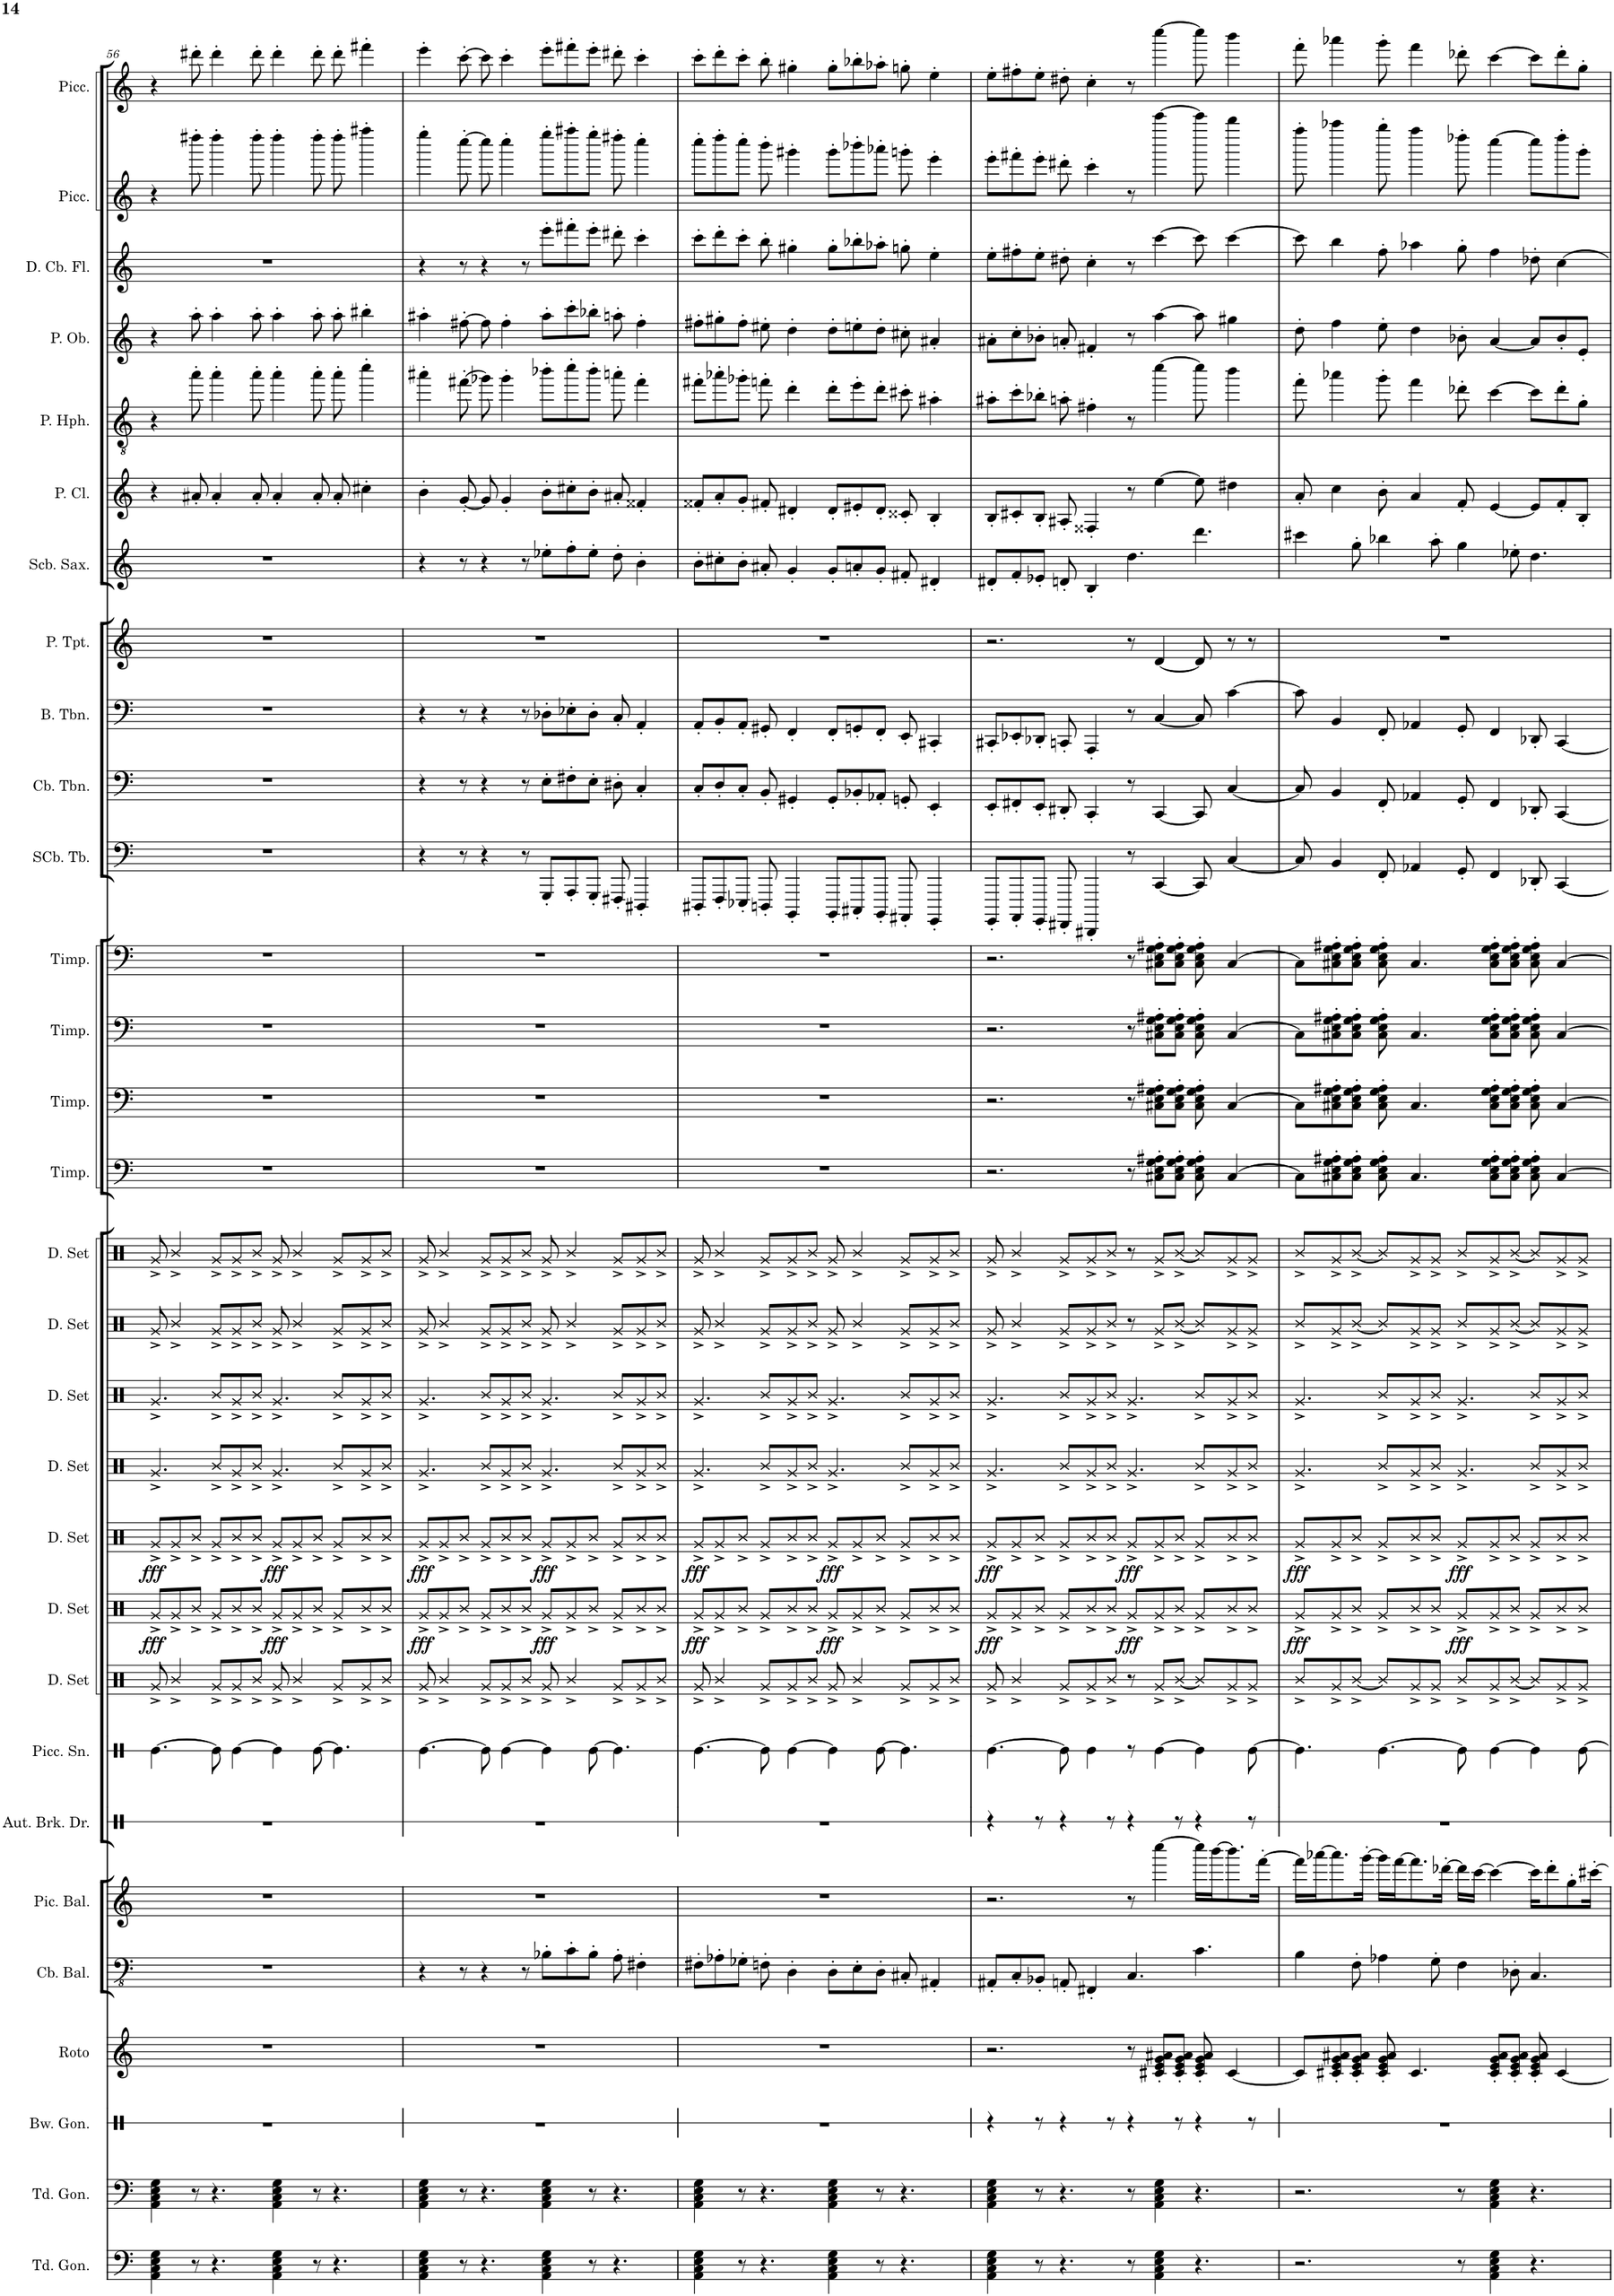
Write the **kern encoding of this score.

**kern	**kern	**kern	**kern	**kern	**kern	**kern	**kern	**kern	**kern	**dynam	**kern	**dynam	**kern	**kern	**kern	**kern	**kern	**kern	**kern	**kern	**kern	**kern	**kern	**kern	**kern	**kern	**kern	**kern	**kern	**kern	**kern
*part30	*part29	*part28	*part27	*part26	*part25	*part24	*part23	*part22	*part21	*part21	*part20	*part20	*part19	*part18	*part17	*part16	*part15	*part14	*part13	*part12	*part11	*part10	*part9	*part8	*part7	*part6	*part5	*part4	*part3	*part2	*part1
*staff30	*staff29	*staff28	*staff27	*staff26	*staff25	*staff24	*staff23	*staff22	*staff21	*staff21	*staff20	*staff20	*staff19	*staff18	*staff17	*staff16	*staff15	*staff14	*staff13	*staff12	*staff11	*staff10	*staff9	*staff8	*staff7	*staff6	*staff5	*staff4	*staff3	*staff2	*staff1
*I"Tuned Gongs	*I"Tuned Gongs	*I"Bowl Gongs	*I"Roto-Toms	*I"Contrabass Balalaika	*I"Piccolo Balalaika	*I"Automobile Brake Drums	*I"Piccolo Snare	*I"Drumset	*I"Drumset	*	*I"Drumset	*	*I"Drumset	*I"Drumset	*I"Drumset	*I"Drumset	*I"Timpani	*I"Timpani	*I"Timpani	*I"Timpani	*I"Sub-Contrabass Tuba	*I"Contrabass Trombone	*I"Bass Trombone	*I"Piccolo Trumpet	*I"Subcontrabass Saxophone	*I"Piccolo Clarinet	*I"Piccolo Heckelphone	*I"Piccolo Oboe	*I"Double Contrabass Flute	*I"Piccolo	*I"Piccolo
*I'Td. Gon.	*I'Td. Gon.	*I'Bw. Gon.	*I'Roto	*I'Cb. Bal.	*I'Pic. Bal.	*I'Aut. Brk. Dr.	*I'Picc. Sn.	*I'D. Set	*I'D. Set	*	*I'D. Set	*	*I'D. Set	*I'D. Set	*I'D. Set	*I'D. Set	*I'Timp.	*I'Timp.	*I'Timp.	*I'Timp.	*I'SCb. Tb.	*I'Cb. Tbn.	*I'B. Tbn.	*I'P. Tpt.	*I'Scb. Sax.	*I'P. Cl.	*I'P. Hph.	*I'P. Ob.	*I'D. Cb. Fl.	*I'Picc.	*I'Picc.
!!LO:PB:g=z
*clefF4	*clefF4	*clefX	*clefG2	*clefFv4	*clefG2	*clefX	*clefX	*clefX	*clefX	*	*clefX	*	*clefX	*clefX	*clefX	*clefX	*clefF4	*clefF4	*clefF4	*clefF4	*clefF4	*clefF4	*clefF4	*clefG2	*clefG2	*clefG2	*clefGv2	*clefG2	*clefG2	*clefG2	*clefG2
*	*	*	*	*	*	*	*	*	*	*	*	*	*	*	*	*	*	*	*	*	*	*	*	*Trd-6c-10	*Trd22c38	*Trd-5c-8	*	*Trd-2c-3	*Trd21c36	*Trd-7c-12	*Trd-7c-12
*k[]	*k[]	*k[]	*k[]	*k[]	*k[]	*k[]	*k[]	*k[]	*k[]	*	*k[]	*	*k[]	*k[]	*k[]	*k[]	*k[]	*k[]	*k[]	*k[]	*k[]	*k[]	*k[]	*k[]	*k[]	*k[]	*k[]	*k[]	*k[]	*k[]	*k[]
*M12/8	*M12/8	*M12/8	*M12/8	*M12/8	*M12/8	*M12/8	*M12/8	*M12/8	*M12/8	*	*M12/8	*	*M12/8	*M12/8	*M12/8	*M12/8	*M12/8	*M12/8	*M12/8	*M12/8	*M12/8	*M12/8	*M12/8	*M12/8	*M12/8	*M12/8	*M12/8	*M12/8	*M12/8	*M12/8	*M12/8
=56	=56	=56	=56	=56	=56	=56	=56	=56	=56	=56	=56	=56	=56	=56	=56	=56	=56	=56	=56	=56	=56	=56	=56	=56	=56	=56	=56	=56	=56	=56	=56
!	!	!	!	!	!	!	!	!	!	!LO:DY:b	!	!LO:DY:b	!	!	!	!	!	!	!	!	!	!	!	!	!	!	!	!	!	!	!
4AA\ 4C\ 4E\ 4G\	4AA\ 4C\ 4E\ 4G\	1.r	1.r	1.r	1.r	1.r	[4.Re\	8Rg^/	8Rg^/L	fff	8Rg^/L	fff	4.Rg^/	4.Rg^/	8Rg^/	8Rg^/	1.r	1.r	1.r	1.r	1.r	1.r	1.r	1.r	1.r	4r	4r	4r	1.r	4r	4r
.	.	.	.	.	.	.	.	4R^/	8Rg^/	.	8Rg^/	.	.	.	4R^/	4R^/	.	.	.	.	.	.	.	.	.	.	.	.	.	.	.
8r	8r	.	.	.	.	.	.	.	8R^/J	.	8R^/J	.	.	.	.	.	.	.	.	.	.	.	.	.	.	8a#X'/	8aa'\	8aa'\	.	8dddd#X'\	8ddd#X'\
4.r	4.r	.	.	.	.	.	8Re\]	8Rg^/L	8Rg^/L	.	8Rg^/L	.	8R^/L	8R^/L	8Rg^/L	8Rg^/L	.	.	.	.	.	.	.	.	.	4a#'/	4aa'\	4aa'\	.	4dddd#'\	4ddd#'\
.	.	.	.	.	.	.	[4Re\	8Rg^/	8R^/	.	8R^/	.	8Rg^/	8Rg^/	8Rg^/	8Rg^/	.	.	.	.	.	.	.	.	.	.	.	.	.	.	.
.	.	.	.	.	.	.	.	8R^/J	8R^/J	.	8R^/J	.	8R^/J	8R^/J	8R^/J	8R^/J	.	.	.	.	.	.	.	.	.	8a#'/	8aa'\	8aa'\	.	8dddd#'\	8ddd#'\
!	!	!	!	!	!	!	!	!	!	!LO:DY:b	!	!LO:DY:b	!	!	!	!	!	!	!	!	!	!	!	!	!	!	!	!	!	!	!
4AA\ 4C\ 4E\ 4G\	4AA\ 4C\ 4E\ 4G\	.	.	.	.	.	4Re\]	8Rg^/	8Rg^/L	fff	8Rg^/L	fff	4.Rg^/	4.Rg^/	8Rg^/	8Rg^/	.	.	.	.	.	.	.	.	.	4a#'/	4aa'\	4aa'\	.	4dddd#'\	4ddd#'\
.	.	.	.	.	.	.	.	4R^/	8Rg^/	.	8Rg^/	.	.	.	4R^/	4R^/	.	.	.	.	.	.	.	.	.	.	.	.	.	.	.
8r	8r	.	.	.	.	.	[8Re\	.	8R^/J	.	8R^/J	.	.	.	.	.	.	.	.	.	.	.	.	.	.	8a#'/	8aa'\	8aa'\	.	8dddd#'\	8ddd#'\
4.r	4.r	.	.	.	.	.	4.Re\]	8Rg^/L	8Rg^/L	.	8Rg^/L	.	8R^/L	8R^/L	8Rg^/L	8Rg^/L	.	.	.	.	.	.	.	.	.	8a#'/	8aa'\	8aa'\	.	8dddd#'\	8ddd#'\
.	.	.	.	.	.	.	.	8Rg^/	8R^/	.	8R^/	.	8Rg^/	8Rg^/	8Rg^/	8Rg^/	.	.	.	.	.	.	.	.	.	4cc#X'\	4ccc'\	4bb#X'\	.	4ffff#X'\	4fff#X'\
.	.	.	.	.	.	.	.	8R^/J	8R^/J	.	8R^/J	.	8R^/J	8R^/J	8R^/J	8R^/J	.	.	.	.	.	.	.	.	.	.	.	.	.	.	.
=57	=57	=57	=57	=57	=57	=57	=57	=57	=57	=57	=57	=57	=57	=57	=57	=57	=57	=57	=57	=57	=57	=57	=57	=57	=57	=57	=57	=57	=57	=57	=57
!	!	!	!	!	!	!	!	!	!	!LO:DY:b	!	!LO:DY:b	!	!	!	!	!	!	!	!	!	!	!	!	!	!	!	!	!	!	!
4AA\ 4C\ 4E\ 4G\	4AA\ 4C\ 4E\ 4G\	1.r	1.r	4r	1.r	1.r	[4.Re\	8Rg^/	8Rg^/L	fff	8Rg^/L	fff	4.Rg^/	4.Rg^/	8Rg^/	8Rg^/	1.r	1.r	1.r	1.r	4r	4r	4r	1.r	4r	4b'\	4aa#X'\	4aa#X'\	4r	4eeee'\	4eee'\
.	.	.	.	.	.	.	.	4R^/	8Rg^/	.	8Rg^/	.	.	.	4R^/	4R^/	.	.	.	.	.	.	.	.	.	.	.	.	.	.	.
8r	8r	.	.	8r	.	.	.	.	8R^/J	.	8R^/J	.	.	.	.	.	.	.	.	.	8r	8r	8r	.	8r	[8g'/	[8ff#X'\	[8ff#X'\	8r	[8cccc'\	[8ccc'\
4.r	4.r	.	.	4r	.	.	8Re\]	8Rg^/L	8Rg^/L	.	8Rg^/L	.	8R^/L	8R^/L	8Rg^/L	8Rg^/L	.	.	.	.	4r	4r	4r	.	4r	8g/]	8gg-X\]	8ff#\]	4r	8cccc\]	8ccc\]
.	.	.	.	.	.	.	[4Re\	8Rg^/	8R^/	.	8R^/	.	8Rg^/	8Rg^/	8Rg^/	8Rg^/	.	.	.	.	.	.	.	.	.	4g'/	4gg-'\	4ff#'\	.	4cccc'\	4ccc'\
.	.	.	.	8r	.	.	.	8R^/J	8R^/J	.	8R^/J	.	8R^/J	8R^/J	8R^/J	8R^/J	.	.	.	.	8r	8r	8r	.	8r	.	.	.	8r	.	.
!	!	!	!	!	!	!	!	!	!	!LO:DY:b	!	!LO:DY:b	!	!	!	!	!	!	!	!	!	!	!	!	!	!	!	!	!	!	!
4AA\ 4C\ 4E\ 4G\	4AA\ 4C\ 4E\ 4G\	.	.	8BB-X'\L	.	.	4Re\]	8Rg^/	8Rg^/L	fff	8Rg^/L	fff	4.Rg^/	4.Rg^/	8Rg^/	8Rg^/	.	.	.	.	8GGG'/L	8E'\L	8D-X'\L	.	8ee-X'\L	8b'\L	8bb-X'\L	8aa#'\L	8eee'\L	8eeee'\L	8eee'\L
.	.	.	.	8C'\	.	.	.	4R^/	8Rg^/	.	8Rg^/	.	.	.	4R^/	4R^/	.	.	.	.	8AAA'/	8F#X'\	8E-X'\	.	8ff'\	8cc#X'\	8ccc'\	8ccc'\	8fff#X'\	8ffff#X'\	8fff#X'\
8r	8r	.	.	8BB-'\J	.	.	[8Re\	.	8R^/J	.	8R^/J	.	.	.	.	.	.	.	.	.	8GGG'/J	8E'\J	8D-'\J	.	8ee-'\J	8b'\J	8bb-'\J	8bb-X'\J	8eee'\J	8eeee'\J	8eee'\J
4.r	4.r	.	.	8AA'\	.	.	4.Re\]	8Rg^/L	8Rg^/L	.	8Rg^/L	.	8R^/L	8R^/L	8Rg^/L	8Rg^/L	.	.	.	.	8FFF#X'/	8D#X'\	8C'/	.	8dd'\	8a#X'/	8aan'\	8aan'\	8ddd#X'\	8dddd#X'\	8ddd#X'\
.	.	.	.	4FF#X'\	.	.	.	8Rg^/	8R^/	.	8R^/	.	8Rg^/	8Rg^/	8Rg^/	8Rg^/	.	.	.	.	4DDD#X'/	4C'/	4AA'/	.	4b'\	4f##X'/	4ff#'\	4ff#'\	4ccc'\	4cccc'\	4ccc'\
.	.	.	.	.	.	.	.	8R^/J	8R^/J	.	8R^/J	.	8R^/J	8R^/J	8R^/J	8R^/J	.	.	.	.	.	.	.	.	.	.	.	.	.	.	.
=58	=58	=58	=58	=58	=58	=58	=58	=58	=58	=58	=58	=58	=58	=58	=58	=58	=58	=58	=58	=58	=58	=58	=58	=58	=58	=58	=58	=58	=58	=58	=58
!	!	!	!	!	!	!	!	!	!	!LO:DY:b	!	!LO:DY:b	!	!	!	!	!	!	!	!	!	!	!	!	!	!	!	!	!	!	!
4AA\ 4C\ 4E\ 4G\	4AA\ 4C\ 4E\ 4G\	1.r	1.r	8FF#X'\L	1.r	1.r	[4.Re\	8Rg^/	8Rg^/L	fff	8Rg^/L	fff	4.Rg^/	4.Rg^/	8Rg^/	8Rg^/	1.r	1.r	1.r	1.r	8DDD#X'/L	8C'/L	8AA'/L	1.r	8b'\L	8f##X'/L	8ff#X'\L	8ff#X'\L	8ccc'\L	8cccc'\L	8ccc'\L
.	.	.	.	8AA-X'\	.	.	.	4R^/	8Rg^/	.	8Rg^/	.	.	.	4R^/	4R^/	.	.	.	.	8FFF'/	8D'/	8BB'/	.	8cc#X'\	8a'/	8aa-X'\	8gg#X'\	8ddd'\	8dddd'\	8ddd'\
8r	8r	.	.	8GG-X'\J	.	.	.	.	8R^/J	.	8R^/J	.	.	.	.	.	.	.	.	.	8EEE-X'/J	8C'/J	8AA'/J	.	8b'\J	8g'/J	8gg-X'\J	8ff#'\J	8ccc'\J	8cccc'\J	8ccc'\J
4.r	4.r	.	.	8FFn'\	.	.	8Re\]	8Rg^/L	8Rg^/L	.	8Rg^/L	.	8R^/L	8R^/L	8Rg^/L	8Rg^/L	.	.	.	.	8DDDn'/	8BB'/	8GG#X'/	.	8a#X'/	8f#X'/	8ffn'\	8ee#X'\	8bb'\	8bbb'\	8bb'\
.	.	.	.	4DD'\	.	.	[4Re\	8Rg^/	8R^/	.	8R^/	.	8Rg^/	8Rg^/	8Rg^/	8Rg^/	.	.	.	.	4BBBB'/	4GG#X'/	4FF'/	.	4g'/	4d#X'/	4dd'\	4dd'\	4gg#X'\	4ggg#X'\	4gg#X'\
.	.	.	.	.	.	.	.	8R^/J	8R^/J	.	8R^/J	.	8R^/J	8R^/J	8R^/J	8R^/J	.	.	.	.	.	.	.	.	.	.	.	.	.	.	.
!	!	!	!	!	!	!	!	!	!	!LO:DY:b	!	!LO:DY:b	!	!	!	!	!	!	!	!	!	!	!	!	!	!	!	!	!	!	!
4AA\ 4C\ 4E\ 4G\	4AA\ 4C\ 4E\ 4G\	.	.	8DD'\L	.	.	4Re\]	8Rg^/	8Rg^/L	fff	8Rg^/L	fff	4.Rg^/	4.Rg^/	8Rg^/	8Rg^/	.	.	.	.	8BBBB'/L	8GG#'/L	8FF'/L	.	8g'/L	8d#'/L	8dd'\L	8dd'\L	8gg#'\L	8ggg#'\L	8gg#'\L
.	.	.	.	8EE'\	.	.	.	4R^/	8Rg^/	.	8Rg^/	.	.	.	4R^/	4R^/	.	.	.	.	8CCC#X'/	8BB-X'/	8GGn'/	.	8an'/	8e#X'/	8ee'\	8een'\	8bb-X'\	8bbb-X'\	8bb-X'\
8r	8r	.	.	8DD'\J	.	.	[8Re\	.	8R^/J	.	8R^/J	.	.	.	.	.	.	.	.	.	8BBBB'/J	8AA-X'/J	8FF'/J	.	8g'/J	8d#'/J	8dd'\J	8dd'\J	8aa-X'\J	8aaa-X'\J	8aa-X'\J
4.r	4.r	.	.	8CC#X'/	.	.	4.Re\]	8Rg^/L	8Rg^/L	.	8Rg^/L	.	8R^/L	8R^/L	8Rg^/L	8Rg^/L	.	.	.	.	8AAAA#X'/	8GGn'/	8EE'/	.	8f#X'/	8c##X'/	8cc#X'\	8cc#X'\	8ggn'\	8gggn'\	8ggn'\
.	.	.	.	4AAA#X'/	.	.	.	8Rg^/	8R^/	.	8R^/	.	8Rg^/	8Rg^/	8Rg^/	8Rg^/	.	.	.	.	4GGGG'/	4EE'/	4CC#X'/	.	4d#X'/	4B'/	4a#X'\	4a#X'/	4ee'\	4eee'\	4ee'\
.	.	.	.	.	.	.	.	8R^/J	8R^/J	.	8R^/J	.	8R^/J	8R^/J	8R^/J	8R^/J	.	.	.	.	.	.	.	.	.	.	.	.	.	.	.
=59	=59	=59	=59	=59	=59	=59	=59	=59	=59	=59	=59	=59	=59	=59	=59	=59	=59	=59	=59	=59	=59	=59	=59	=59	=59	=59	=59	=59	=59	=59	=59
!	!	!	!	!	!	!	!	!	!	!LO:DY:b	!	!LO:DY:b	!	!	!	!	!	!	!	!	!	!	!	!	!	!	!	!	!	!	!
4AA\ 4C\ 4E\ 4G\	4AA\ 4C\ 4E\ 4G\	4r	2.r	8AAA#X'/L	2.r	4r	[4.Re\	8Rg^/	8Rg^/L	fff	8Rg^/L	fff	4.Rg^/	4.Rg^/	8Rg^/	8Rg^/	2.r	2.r	2.r	2.r	8GGGG'/L	8EE'/L	8CC#X'/L	2.r	8d#X'/L	8B'/L	8a#X'\L	8a#X'\L	8ee'\L	8eee'\L	8ee'\L
.	.	.	.	8CC'/	.	.	.	4R^/	8Rg^/	.	8Rg^/	.	.	.	4R^/	4R^/	.	.	.	.	8AAAA'/	8FF#X'/	8EE-X'/	.	8f'/	8c#X'/	8cc'\	8cc'\	8ff#X'\	8fff#X'\	8ff#X'\
8r	8r	8r	.	8BBB-X'/J	.	8r	.	.	8R^/J	.	8R^/J	.	.	.	.	.	.	.	.	.	8GGGG'/J	8EE'/J	8DD-X'/J	.	8e-X'/J	8B'/J	8b-X'\J	8b-X'\J	8ee'\J	8eee'\J	8ee'\J
4.r	4.r	4r	.	8AAAn'/	.	4r	8Re\]	8Rg^/L	8Rg^/L	.	8Rg^/L	.	8R^/L	8R^/L	8Rg^/L	8Rg^/L	.	.	.	.	8FFFF#X'/	8DD#X'/	8CCn'/	.	8dn'/	8A#X'/	8an'\	8an'/	8dd#X'\	8ddd#X'\	8dd#X'\
.	.	.	.	4FFF#X'/	.	.	4Re\	8Rg^/	8R^/	.	8R^/	.	8Rg^/	8Rg^/	8Rg^/	8Rg^/	.	.	.	.	4DDDD#X'/	4CC'/	4AAA'/	.	4B'/	4F##X'/	4f#X'\	4f#X'/	4cc'\	4ccc'\	4cc'\
.	.	8r	.	.	.	8r	.	8R^/J	8R^/J	.	8R^/J	.	8R^/J	8R^/J	8R^/J	8R^/J	.	.	.	.	.	.	.	.	.	.	.	.	.	.	.
!	!	!	!	!	!	!	!	!	!	!LO:DY:b	!	!LO:DY:b	!	!	!	!	!	!	!	!	!	!	!	!	!	!	!	!	!	!	!
8r	8r	4r	8r	4.CC/	8r	4r	8r	8r	8Rg^/L	fff	8Rg^/L	fff	4.Rg^/	4.Rg^/	8r	8r	8r	8r	8r	8r	8r	8r	8r	8r	4.dd\	8r	8r	8r	8r	8r	8r
4AA\ 4C\ 4E\ 4G\	4AA\ 4C\ 4E\ 4G\	.	8c#X/' 8e/' 8g/' 8a#X/'L	.	[4cccc\	.	[4Re\	8Rg^/L	8Rg^/	.	8Rg^/	.	.	.	8Rg^/L	8Rg^/L	8C#X\' 8E\' 8G\' 8A#X\'L	8C#X\' 8E\' 8G\' 8A#X\'L	8C#X\' 8E\' 8G\' 8A#X\'L	8C#X\' 8E\' 8G\' 8A#X\'L	[4CC/	[4CC/	[4C/	[4d/	.	[4ee\	[4ccc\	[4aa\	[4ccc\	[4ccccc\	[4cccc\
.	.	8r	8c#/' 8e/' 8g/' 8a#/'J	.	.	8r	.	[8R^/J	8R^/J	.	8R^/J	.	.	.	[8R^/J	[8R^/J	8C#\' 8E\' 8G\' 8A#\'J	8C#\' 8E\' 8G\' 8A#\'J	8C#\' 8E\' 8G\' 8A#\'J	8C#\' 8E\' 8G\' 8A#\'J	.	.	.	.	.	.	.	.	.	.	.
4.r	4.r	4r	8c#/' 8e/' 8g/' 8a#/'	4.C\	16cccc\LL]	4r	4Re\]	8R/L]	8Rg^/L	.	8Rg^/L	.	8R^/L	8R^/L	8R/L]	8R/L]	8C#\' 8E\' 8G\' 8A#\'	8C#\' 8E\' 8G\' 8A#\'	8C#\' 8E\' 8G\' 8A#\'	8C#\' 8E\' 8G\' 8A#\'	8CC/]	8CC/]	8C/]	8d/]	4.ddd\	8ee\]	8ccc\]	8aa\]	8ccc\]	8ccccc\]	8cccc\]
.	.	.	.	.	[16bbb\J	.	.	.	.	.	.	.	.	.	.	.	.	.	.	.	.	.	.	.	.	.	.	.	.	.	.
.	.	.	[4c#/	.	8.bbb\]	.	.	8Rg^/	8R^/	.	8R^/	.	8Rg^/	8Rg^/	8Rg^/	8Rg^/	[4C#/	[4C#/	[4C#/	[4C#/	[4C/	[4C/	[4c\	8r	.	4dd#X\	4bb\	4gg#X\	[4ccc\	4bbbb\	4bbb\
.	.	8r	.	.	.	8r	[8Re\	8Rg^/J	8R^/J	.	8R^/J	.	8R^/J	8R^/J	8Rg^/J	8Rg^/J	.	.	.	.	.	.	.	8r	.	.	.	.	.	.	.
.	.	.	.	.	[16fff'\Jk	.	.	.	.	.	.	.	.	.	.	.	.	.	.	.	.	.	.	.	.	.	.	.	.	.	.
=60	=60	=60	=60	=60	=60	=60	=60	=60	=60	=60	=60	=60	=60	=60	=60	=60	=60	=60	=60	=60	=60	=60	=60	=60	=60	=60	=60	=60	=60	=60	=60
!	!	!	!	!	!	!	!	!	!	!LO:DY:b	!	!LO:DY:b	!	!	!	!	!	!	!	!	!	!	!	!	!	!	!	!	!	!	!
2.r	2.r	1.r	8c#/L]	4BB\	16fff\LL]	1.r	4.Re\]	8R^/L	8Rg^/L	fff	8Rg^/L	fff	4.Rg^/	4.Rg^/	8R^/L	8R^/L	8C#\L]	8C#\L]	8C#\L]	8C#\L]	8C/]	8C/]	8c\]	1.r	4ccc#X\	8a'/	8ff'\	8dd'\	8ccc\]	8ffff'\	8fff'\
.	.	.	.	.	[16aaa-X\J	.	.	.	.	.	.	.	.	.	.	.	.	.	.	.	.	.	.	.	.	.	.	.	.	.	.
.	.	.	8c#X/' 8e/' 8g/' 8a#X/'	.	8.aaa-\]	.	.	8Rg^/	8Rg^/	.	8Rg^/	.	.	.	8Rg^/	8Rg^/	8C#X\' 8E\' 8G\' 8A#X\'	8C#X\' 8E\' 8G\' 8A#X\'	8C#X\' 8E\' 8G\' 8A#X\'	8C#X\' 8E\' 8G\' 8A#X\'	4BB/	4BB/	4BB/	.	.	4cc\	4aa-X\	4ff\	4bb\	4aaaa-X\	4aaa-X\
.	.	.	8c#/' 8e/' 8g/' 8a#/'J	8FF'\	.	.	.	[8R^/J	8R^/J	.	8R^/J	.	.	.	[8R^/J	[8R^/J	8C#\' 8E\' 8G\' 8A#\'J	8C#\' 8E\' 8G\' 8A#\'J	8C#\' 8E\' 8G\' 8A#\'J	8C#\' 8E\' 8G\' 8A#\'J	.	.	.	.	8gg'\	.	.	.	.	.	.
.	.	.	.	.	[16ggg'\Jk	.	.	.	.	.	.	.	.	.	.	.	.	.	.	.	.	.	.	.	.	.	.	.	.	.	.
.	.	.	8c#/' 8e/' 8g/' 8a#/'	4AA-X\	16ggg\LL]	.	[4.Re\	8R/L]	8Rg^/L	.	8Rg^/L	.	8R^/L	8R^/L	8R/L]	8R/L]	8C#\' 8E\' 8G\' 8A#\'	8C#\' 8E\' 8G\' 8A#\'	8C#\' 8E\' 8G\' 8A#\'	8C#\' 8E\' 8G\' 8A#\'	8FF'/	8FF'/	8FF'/	.	4bb-X\	8b'\	8gg'\	8ee'\	8ff'\	8gggg'\	8ggg'\
.	.	.	.	.	[16fff\J	.	.	.	.	.	.	.	.	.	.	.	.	.	.	.	.	.	.	.	.	.	.	.	.	.	.
.	.	.	4.c#/	.	8.fff\]	.	.	8Rg^/	8R^/	.	8R^/	.	8Rg^/	8Rg^/	8Rg^/	8Rg^/	4.C#/	4.C#/	4.C#/	4.C#/	4AA-X/	4AA-X/	4AA-X/	.	.	4a/	4ff\	4dd\	4aa-X\	4ffff\	4fff\
.	.	.	.	8GG'\	.	.	.	8Rg^/J	8R^/J	.	8R^/J	.	8R^/J	8R^/J	8Rg^/J	8Rg^/J	.	.	.	.	.	.	.	.	8aa'\	.	.	.	.	.	.
.	.	.	.	.	[16ddd-X'\Jk	.	.	.	.	.	.	.	.	.	.	.	.	.	.	.	.	.	.	.	.	.	.	.	.	.	.
!	!	!	!	!	!	!	!	!	!	!LO:DY:b	!	!LO:DY:b	!	!	!	!	!	!	!	!	!	!	!	!	!	!	!	!	!	!	!
8r	8r	.	.	4FF\	16ddd-\LL]	.	8Re\]	8R^/L	8Rg^/L	fff	8Rg^/L	fff	4.Rg^/	4.Rg^/	8R^/L	8R^/L	.	.	.	.	8GG'/	8GG'/	8GG'/	.	4gg\	8f'/	8dd-X'\	8b-X'\	8gg'\	8dddd-X'\	8ddd-X'\
.	.	.	.	.	[16ccc\JJ	.	.	.	.	.	.	.	.	.	.	.	.	.	.	.	.	.	.	.	.	.	.	.	.	.	.
4AA\ 4C\ 4E\ 4G\	4AA\ 4C\ 4E\ 4G\	.	8c#/' 8e/' 8g/' 8a#/'L	.	4ccc\_	.	[4Re\	8Rg^/	8Rg^/	.	8Rg^/	.	.	.	8Rg^/	8Rg^/	8C#\' 8E\' 8G\' 8A#\'L	8C#\' 8E\' 8G\' 8A#\'L	8C#\' 8E\' 8G\' 8A#\'L	8C#\' 8E\' 8G\' 8A#\'L	4FF/	4FF/	4FF/	.	.	[4e/	[4cc\	[4a/	4ff\	[4cccc\	[4ccc\
.	.	.	8c#/' 8e/' 8g/' 8a#/'J	8DD-X'\	.	.	.	[8R^/J	8R^/J	.	8R^/J	.	.	.	[8R^/J	[8R^/J	8C#\' 8E\' 8G\' 8A#\'J	8C#\' 8E\' 8G\' 8A#\'J	8C#\' 8E\' 8G\' 8A#\'J	8C#\' 8E\' 8G\' 8A#\'J	.	.	.	.	8ee-X'\	.	.	.	.	.	.
4.r	4.r	.	8c#/' 8e/' 8g/' 8a#/'	4.CC/	16ccc\KL]	.	4Re\]	8R/L]	8Rg^/L	.	8Rg^/L	.	8R^/L	8R^/L	8R/L]	8R/L]	8C#\' 8E\' 8G\' 8A#\'	8C#\' 8E\' 8G\' 8A#\'	8C#\' 8E\' 8G\' 8A#\'	8C#\' 8E\' 8G\' 8A#\'	8DD-X'/	8DD-X'/	8DD-X'/	.	4.dd\	8e/L]	8cc\L]	8a/L]	8dd-X'\	8cccc\L]	8ccc\L]
.	.	.	.	.	8ddd-'\	.	.	.	.	.	.	.	.	.	.	.	.	.	.	.	.	.	.	.	.	.	.	.	.	.	.
.	.	.	[4c#/	.	.	.	.	8Rg^/	8R^/	.	8R^/	.	8Rg^/	8Rg^/	8Rg^/	8Rg^/	[4C#/	[4C#/	[4C#/	[4C#/	[4CC/	[4CC/	[4CC/	.	.	8f'/	8dd-'\	8b-'/	[4cc\	8dddd-'\	8ddd-'\
.	.	.	.	.	8gg'\	.	.	.	.	.	.	.	.	.	.	.	.	.	.	.	.	.	.	.	.	.	.	.	.	.	.
.	.	.	.	.	.	.	[8Re\	8Rg^/J	8R^/J	.	8R^/J	.	8R^/J	8R^/J	8Rg^/J	8Rg^/J	.	.	.	.	.	.	.	.	.	8B'/J	8g'\J	8e'/J	.	8ggg'\J	8gg'\J
.	.	.	.	.	[16ccc#X'\Jk	.	.	.	.	.	.	.	.	.	.	.	.	.	.	.	.	.	.	.	.	.	.	.	.	.	.
=	=	=	=	=	=	=	=	=	=	=	=	=	=	=	=	=	=	=	=	=	=	=	=	=	=	=	=	=	=	=	=
*-	*-	*-	*-	*-	*-	*-	*-	*-	*-	*-	*-	*-	*-	*-	*-	*-	*-	*-	*-	*-	*-	*-	*-	*-	*-	*-	*-	*-	*-	*-	*-
